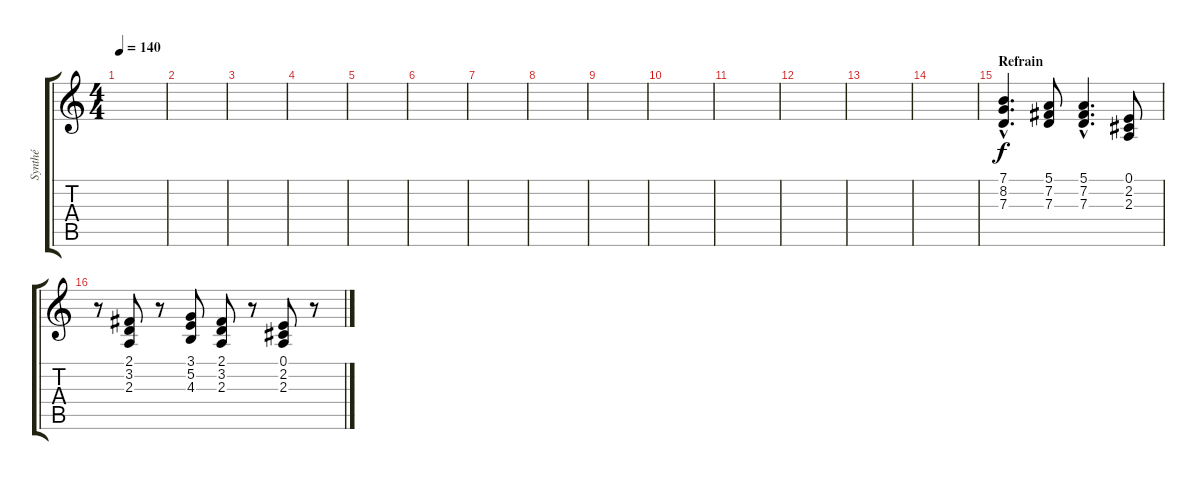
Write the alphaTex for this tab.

\track ("Synthé" "Synthé") {instrument lead2sawtooth}
\staff {score tabs}
\tuning (E4 B3 G3 D3 A2 E2) {hide}
\ts (4 4)
\tempo 140
\clef g2
\ks c
|
|
|
|
|
|
|
|
|
|
|
|
|
|
\section ("" "Refrain")
(7.1{hac} 8.2{hac} 7.3{hac}).4{d} (5.1 7.2 7.3).8 (5.1{hac} 7.2{hac} 7.3{hac}).4{d} (0.1 2.2 2.3).8 |
r.8 (2.1 3.2 2.3).8 r.8 (3.1 5.2 4.3).8 (2.1 3.2 2.3).8 r.8 (0.1 2.2 2.3).8 r.8
